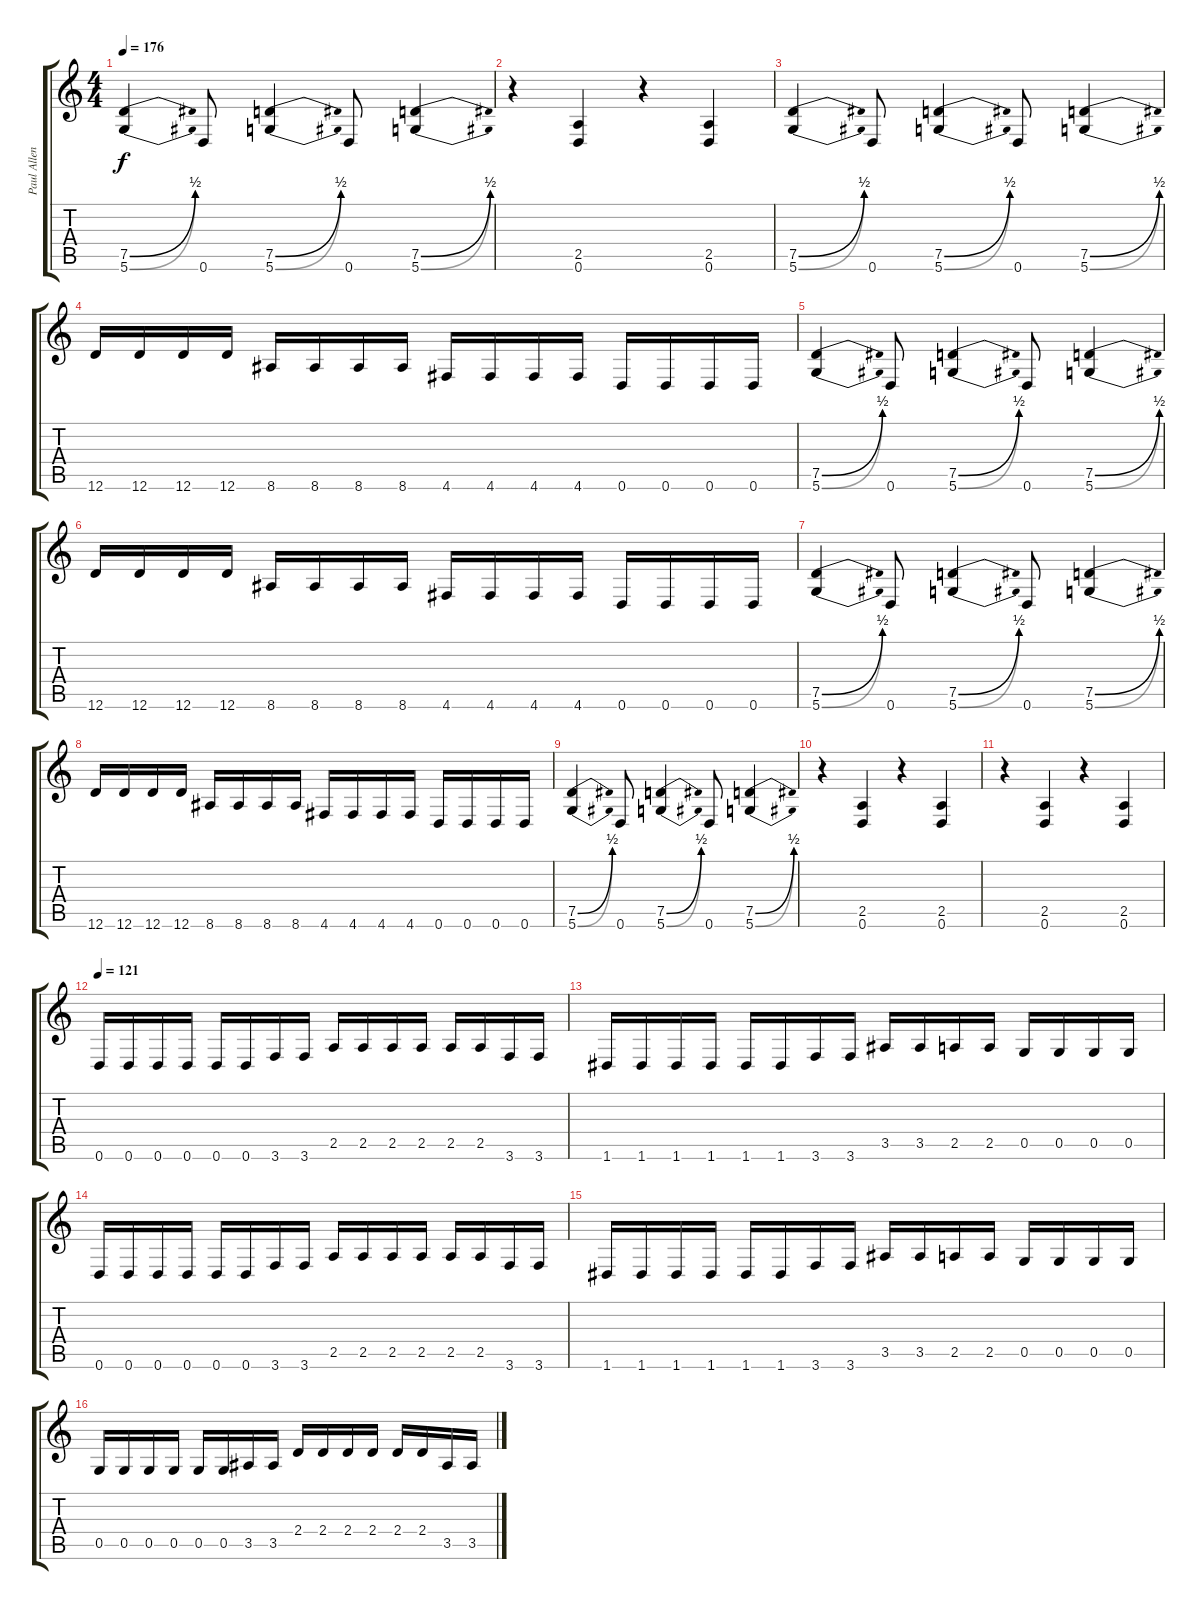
\track ("Paul Allender (Guitar)" "Paul Allen") {instrument overdrivenguitar}
\staff {score tabs}
\tuning (D4 A3 F3 C3 G2 D2) {hide}
\ts (4 4)
\tempo 176
\clef g2
\ks c
(7.5{be (bend 0 0 60 2)} 5.6{be (bend 0 0 60 2)}).4{dy f instrument overdrivenguitar} 0.6.8 (7.5{be (bend 0 0 60 2)} 5.6{be (bend 0 0 60 2)}).4 0.6.8 (7.5{be (bend 0 0 60 2)} 5.6{be (bend 0 0 60 2)}).4 |
r.4 (2.5 0.6).4 r.4 (2.5 0.6).4 |
(7.5{be (bend 0 0 60 2)} 5.6{be (bend 0 0 60 2)}).4 0.6.8 (7.5{be (bend 0 0 60 2)} 5.6{be (bend 0 0 60 2)}).4 0.6.8 (7.5{be (bend 0 0 60 2)} 5.6{be (bend 0 0 60 2)}).4 |
12.6.16{instrument guitarharmonics} 12.6.16 12.6.16 12.6.16 8.6.16 8.6.16 8.6.16 8.6.16 4.6.16 4.6.16 4.6.16 4.6.16 0.6.16 0.6.16 0.6.16 0.6.16 |
(7.5{be (bend 0 0 60 2)} 5.6{be (bend 0 0 60 2)}).4{instrument overdrivenguitar} 0.6.8 (7.5{be (bend 0 0 60 2)} 5.6{be (bend 0 0 60 2)}).4 0.6.8 (7.5{be (bend 0 0 60 2)} 5.6{be (bend 0 0 60 2)}).4 |
12.6.16{instrument guitarharmonics} 12.6.16 12.6.16 12.6.16 8.6.16 8.6.16 8.6.16 8.6.16 4.6.16 4.6.16 4.6.16 4.6.16 0.6.16 0.6.16 0.6.16 0.6.16 |
(7.5{be (bend 0 0 60 2)} 5.6{be (bend 0 0 60 2)}).4{instrument overdrivenguitar} 0.6.8 (7.5{be (bend 0 0 60 2)} 5.6{be (bend 0 0 60 2)}).4 0.6.8 (7.5{be (bend 0 0 60 2)} 5.6{be (bend 0 0 60 2)}).4 |
12.6.16{instrument guitarharmonics} 12.6.16 12.6.16 12.6.16 8.6.16 8.6.16 8.6.16 8.6.16 4.6.16 4.6.16 4.6.16 4.6.16 0.6.16 0.6.16 0.6.16 0.6.16 |
(7.5{be (bend 0 0 60 2)} 5.6{be (bend 0 0 60 2)}).4{instrument overdrivenguitar} 0.6.8 (7.5{be (bend 0 0 60 2)} 5.6{be (bend 0 0 60 2)}).4 0.6.8 (7.5{be (bend 0 0 60 2)} 5.6{be (bend 0 0 60 2)}).4 |
r.4 (2.5 0.6).4 r.4 (2.5 0.6).4 |
r.4 (2.5 0.6).4 r.4 (2.5 0.6).4 |
\tempo 121
0.6.16 0.6.16 0.6.16 0.6.16 0.6.16 0.6.16 3.6.16 3.6.16 2.5.16 2.5.16 2.5.16 2.5.16 2.5.16 2.5.16 3.6.16 3.6.16 |
1.6.16 1.6.16 1.6.16 1.6.16 1.6.16 1.6.16 3.6.16 3.6.16 3.5.16 3.5.16 2.5.16 2.5.16 0.5.16 0.5.16 0.5.16 0.5.16 |
0.6.16 0.6.16 0.6.16 0.6.16 0.6.16 0.6.16 3.6.16 3.6.16 2.5.16 2.5.16 2.5.16 2.5.16 2.5.16 2.5.16 3.6.16 3.6.16 |
1.6.16 1.6.16 1.6.16 1.6.16 1.6.16 1.6.16 3.6.16 3.6.16 3.5.16 3.5.16 2.5.16 2.5.16 0.5.16 0.5.16 0.5.16 0.5.16 |
0.5.16 0.5.16 0.5.16 0.5.16 0.5.16 0.5.16 3.5.16 3.5.16 2.4.16 2.4.16 2.4.16 2.4.16 2.4.16 2.4.16 3.5.16 3.5.16
